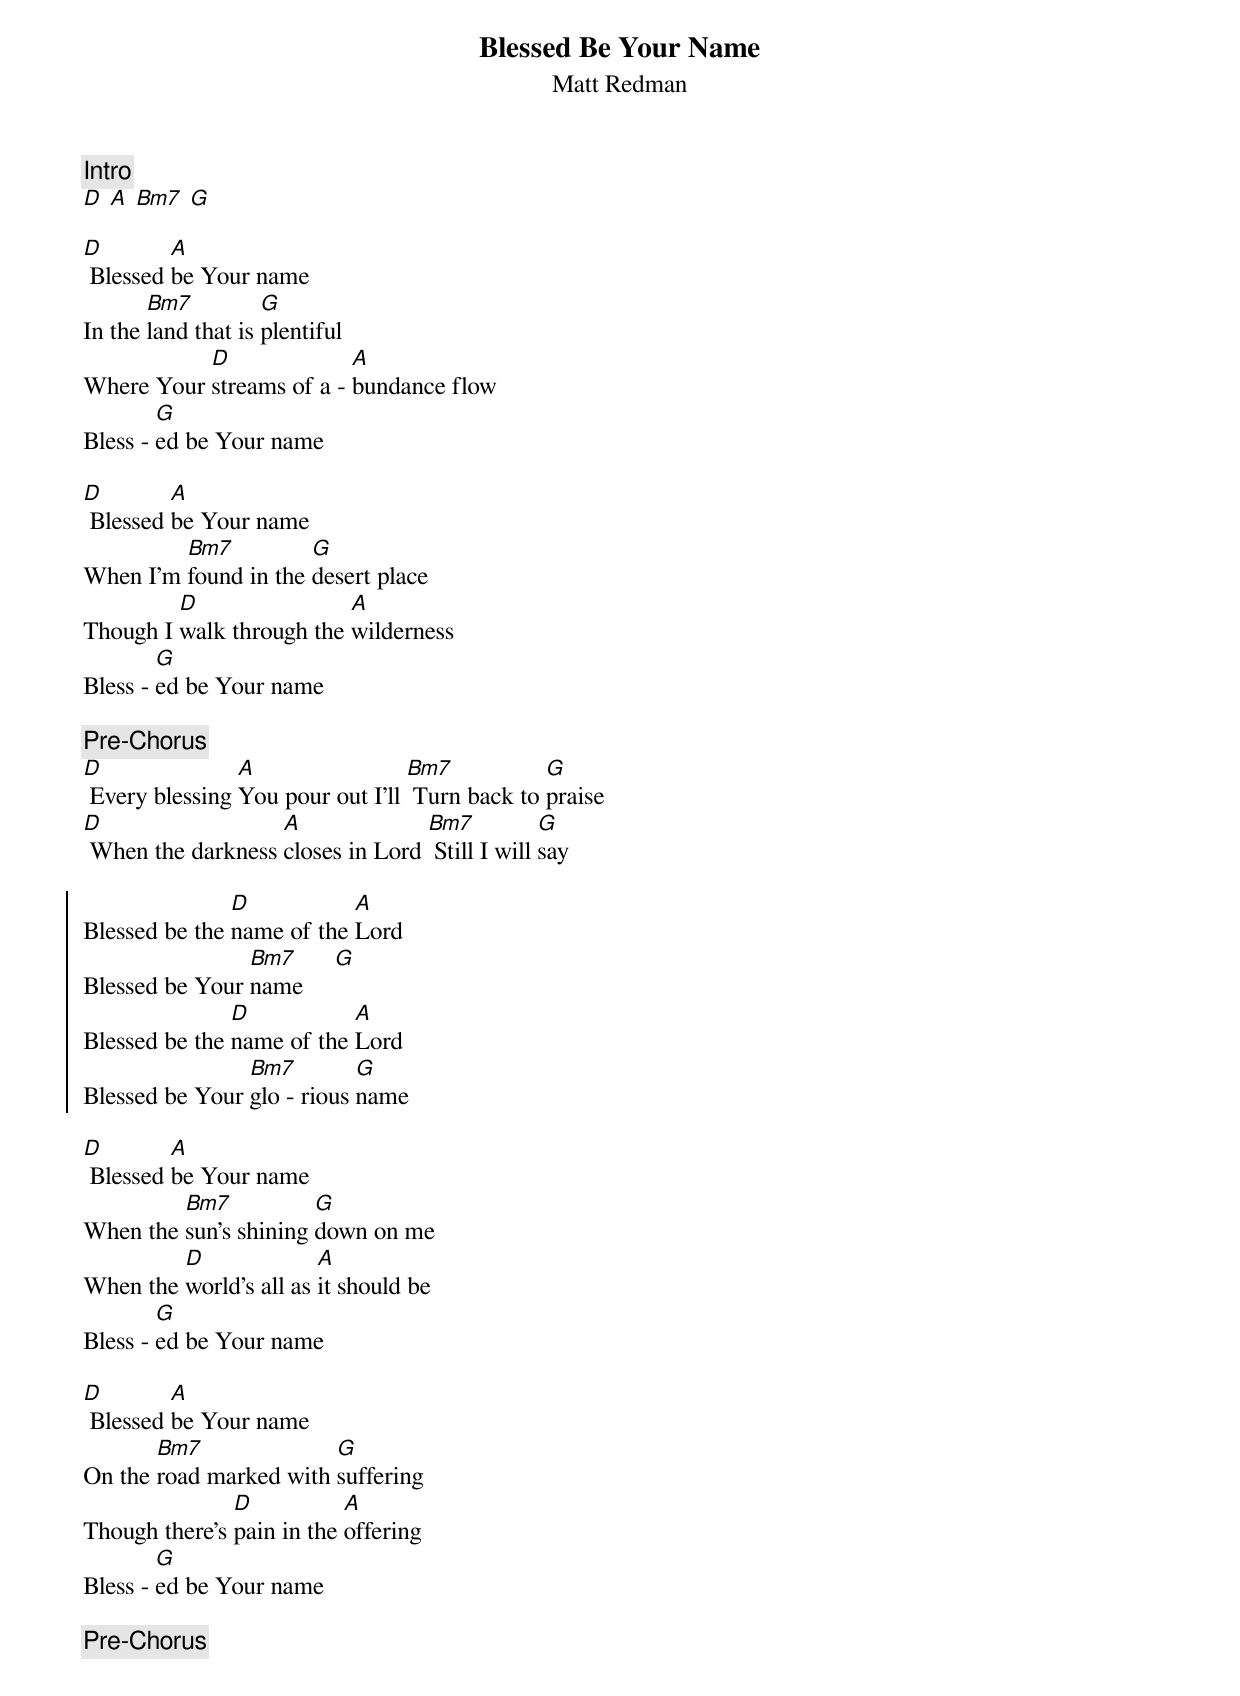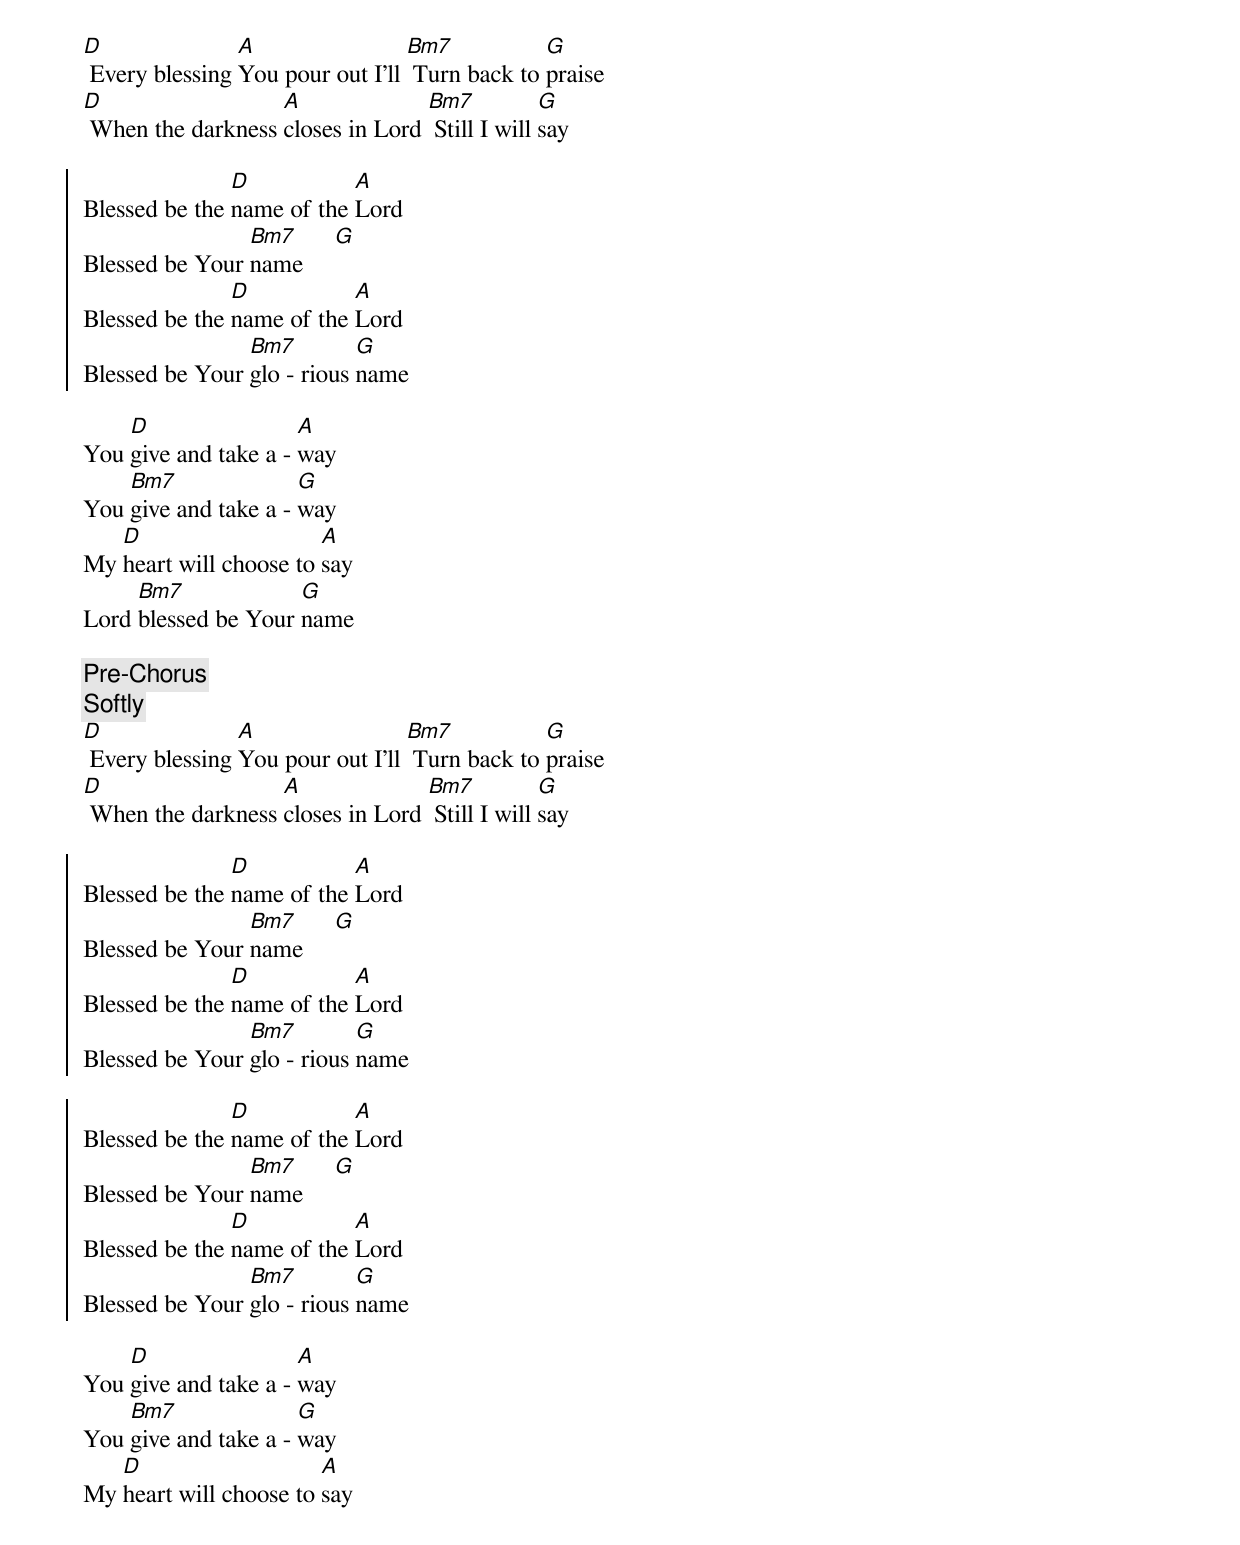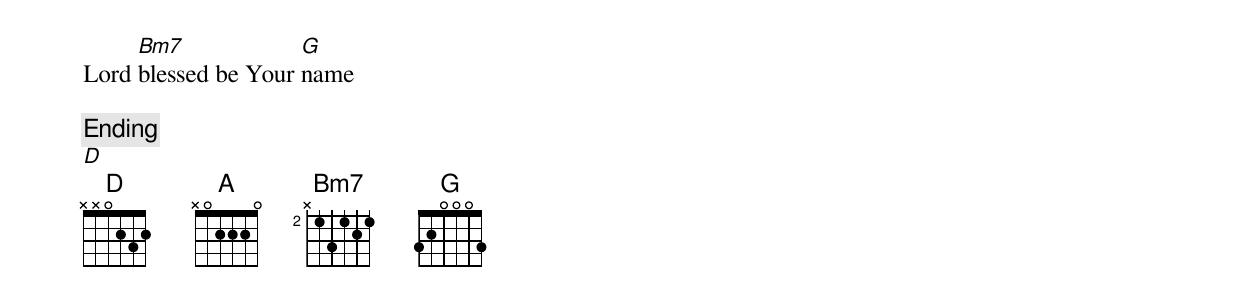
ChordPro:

{title:Blessed Be Your Name}
{subtitle:Matt Redman}
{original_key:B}
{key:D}
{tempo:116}
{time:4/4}
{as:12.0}

{c:Intro}
[D] [A] [Bm7] [G]

[D] Blessed [A]be Your name
In the [Bm7]land that is [G]plentiful
Where Your [D]streams of a - [A]bundance flow
Bless - [G]ed be Your name

[D] Blessed [A]be Your name
When I'm [Bm7]found in the [G]desert place
Though I [D]walk through the [A]wilderness
Bless - [G]ed be Your name

{c:Pre-Chorus}
[D] Every blessing [A]You pour out I’ll [Bm7] Turn back to [G]praise
[D] When the darkness [A]closes in Lord [Bm7] Still I will [G]say

{soc}
Blessed be the [D]name of the [A]Lord
Blessed be Your [Bm7]name     [G]
Blessed be the [D]name of the [A]Lord
Blessed be Your [Bm7]glo - rious [G]name
{eoc}

[D] Blessed [A]be Your name
When the [Bm7]sun's shining [G]down on me
When the [D]world's all as [A]it should be
Bless - [G]ed be Your name

[D] Blessed [A]be Your name
On the [Bm7]road marked with [G]suffering
Though there's [D]pain in the [A]offering
Bless - [G]ed be Your name

{c:Pre-Chorus}
[D] Every blessing [A]You pour out I’ll [Bm7] Turn back to [G]praise
[D] When the darkness [A]closes in Lord [Bm7] Still I will [G]say

{soc}
Blessed be the [D]name of the [A]Lord
Blessed be Your [Bm7]name     [G]
Blessed be the [D]name of the [A]Lord
Blessed be Your [Bm7]glo - rious [G]name
{eoc}

{sob}
You [D]give and take a - [A]way
You [Bm7]give and take a - [G]way
My [D]heart will choose to [A]say
Lord [Bm7]blessed be Your [G]name
{eob}

{c:Pre-Chorus}
{c:Softly}
[D] Every blessing [A]You pour out I’ll [Bm7] Turn back to [G]praise
[D] When the darkness [A]closes in Lord [Bm7] Still I will [G]say

{soc}
Blessed be the [D]name of the [A]Lord
Blessed be Your [Bm7]name     [G]
Blessed be the [D]name of the [A]Lord
Blessed be Your [Bm7]glo - rious [G]name

Blessed be the [D]name of the [A]Lord
Blessed be Your [Bm7]name     [G]
Blessed be the [D]name of the [A]Lord
Blessed be Your [Bm7]glo - rious [G]name
{eoc}

{sob}
You [D]give and take a - [A]way
You [Bm7]give and take a - [G]way
My [D]heart will choose to [A]say
Lord [Bm7]blessed be Your [G]name
{eob}

{c:Ending}
[D]
